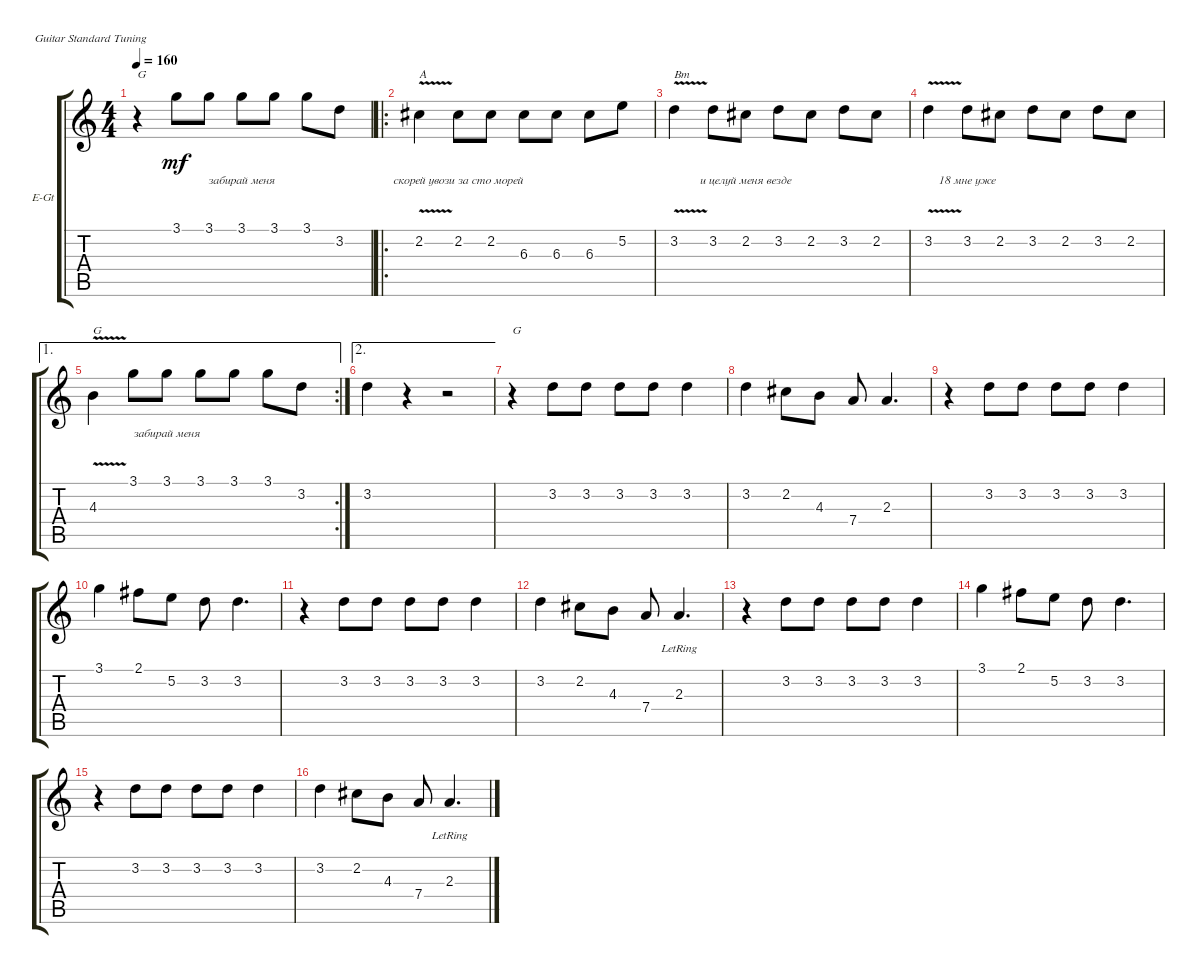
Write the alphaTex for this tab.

\defaultSystemsLayout 4
\bracketExtendMode groupsimilarinstruments
\firstSystemTrackNameOrientation horizontal
\otherSystemsTrackNameOrientation horizontal
\track ("Electric Guitar" "E-Gt") {instrument overdrivenguitar}
\staff {score tabs}
\tuning (E4 B3 G3 D3 A2 E2)
\ts (4 4)
\tempo 160
\clef g2
\ks c
r.4{txt "G" dy mf instrument overdrivenguitar} 3.1.8{lyrics (0 "") lyrics (1 "") lyrics (2 "") lyrics (3 "") lyrics (4 "")} 3.1.8{lyrics (0 "") lyrics (1 "") lyrics (2 "") lyrics (3 "") lyrics (4 "")} 3.1.8{lyrics (0 "забирай меня") lyrics (1 "") lyrics (2 "") lyrics (3 "") lyrics (4 "")} 3.1.8{lyrics (0 "") lyrics (1 "") lyrics (2 "") lyrics (3 "") lyrics (4 "")} 3.1.8{lyrics (0 "") lyrics (1 "") lyrics (2 "") lyrics (3 "") lyrics (4 "")} 3.2.8{lyrics (0 "") lyrics (1 "") lyrics (2 "") lyrics (3 "") lyrics (4 "")} |
\ro
2.2{v}.4{txt "A" lyrics (0 "") lyrics (1 "") lyrics (2 "") lyrics (3 "") lyrics (4 "")} 2.2.8{lyrics (0 "скорей увози за сто морей") lyrics (1 "") lyrics (2 "") lyrics (3 "") lyrics (4 "")} 2.2.8{lyrics (0 "") lyrics (1 "") lyrics (2 "") lyrics (3 "") lyrics (4 "")} 6.3.8{lyrics (0 "") lyrics (1 "") lyrics (2 "") lyrics (3 "") lyrics (4 "")} 6.3.8{lyrics (0 "") lyrics (1 "") lyrics (2 "") lyrics (3 "") lyrics (4 "")} 6.3.8{lyrics (0 "") lyrics (1 "") lyrics (2 "") lyrics (3 "") lyrics (4 "")} 5.2.8{lyrics (0 "") lyrics (1 "") lyrics (2 "") lyrics (3 "") lyrics (4 "")} |
3.2{v}.4{txt "Bm" lyrics (0 "") lyrics (1 "") lyrics (2 "") lyrics (3 "") lyrics (4 "")} 3.2.8{lyrics (0 "") lyrics (1 "") lyrics (2 "") lyrics (3 "") lyrics (4 "")} 2.2.8{lyrics (0 "и целуй меня везде") lyrics (1 "") lyrics (2 "") lyrics (3 "") lyrics (4 "")} 3.2.8{lyrics (0 "") lyrics (1 "") lyrics (2 "") lyrics (3 "") lyrics (4 "")} 2.2.8{lyrics (0 "") lyrics (1 "") lyrics (2 "") lyrics (3 "") lyrics (4 "")} 3.2.8{lyrics (0 "") lyrics (1 "") lyrics (2 "") lyrics (3 "") lyrics (4 "")} 2.2.8{lyrics (0 "") lyrics (1 "") lyrics (2 "") lyrics (3 "") lyrics (4 "")} |
3.2{v}.4{lyrics (0 "") lyrics (1 "") lyrics (2 "") lyrics (3 "") lyrics (4 "")} 3.2.8{lyrics (0 "18 мне уже") lyrics (1 "") lyrics (2 "") lyrics (3 "") lyrics (4 "")} 2.2.8{lyrics (0 "") lyrics (1 "") lyrics (2 "") lyrics (3 "") lyrics (4 "")} 3.2.8{lyrics (0 "") lyrics (1 "") lyrics (2 "") lyrics (3 "") lyrics (4 "")} 2.2.8{lyrics (0 "") lyrics (1 "") lyrics (2 "") lyrics (3 "") lyrics (4 "")} 3.2.8{lyrics (0 "") lyrics (1 "") lyrics (2 "") lyrics (3 "") lyrics (4 "")} 2.2.8{lyrics (0 "") lyrics (1 "") lyrics (2 "") lyrics (3 "") lyrics (4 "")} |
\ae 1
\rc 2
4.3{v}.4{txt "G" lyrics (0 "") lyrics (1 "") lyrics (2 "") lyrics (3 "") lyrics (4 "")} 3.1.8{lyrics (0 "") lyrics (1 "") lyrics (2 "") lyrics (3 "") lyrics (4 "")} 3.1.8{lyrics (0 "забирай меня") lyrics (1 "") lyrics (2 "") lyrics (3 "") lyrics (4 "")} 3.1.8{lyrics (0 "") lyrics (1 "") lyrics (2 "") lyrics (3 "") lyrics (4 "")} 3.1.8{lyrics (0 "") lyrics (1 "") lyrics (2 "") lyrics (3 "") lyrics (4 "")} 3.1.8{lyrics (0 "") lyrics (1 "") lyrics (2 "") lyrics (3 "") lyrics (4 "")} 3.2.8 |
\ae 2
3.2.4 r.4 r.2 |
r.4{txt "G"} 3.2.8 3.2.8 3.2.8 3.2.8 3.2.4 |
3.2.4 2.2.8 4.3.8 7.4.8 2.3.4{d} |
r.4 3.2.8 3.2.8 3.2.8 3.2.8 3.2.4 |
3.1.4 2.1.8 5.2.8 3.2.8 3.2.4{d} |
r.4 3.2.8 3.2.8 3.2.8 3.2.8 3.2.4 |
3.2.4 2.2.8 4.3.8 7.4.8 2.3{lr}.4{d} |
r.4 3.2.8 3.2.8 3.2.8 3.2.8 3.2.4 |
3.1.4 2.1.8 5.2.8 3.2.8 3.2.4{d} |
r.4 3.2.8 3.2.8 3.2.8 3.2.8 3.2.4 |
3.2.4 2.2.8 4.3.8 7.4.8 2.3{lr}.4{d}
